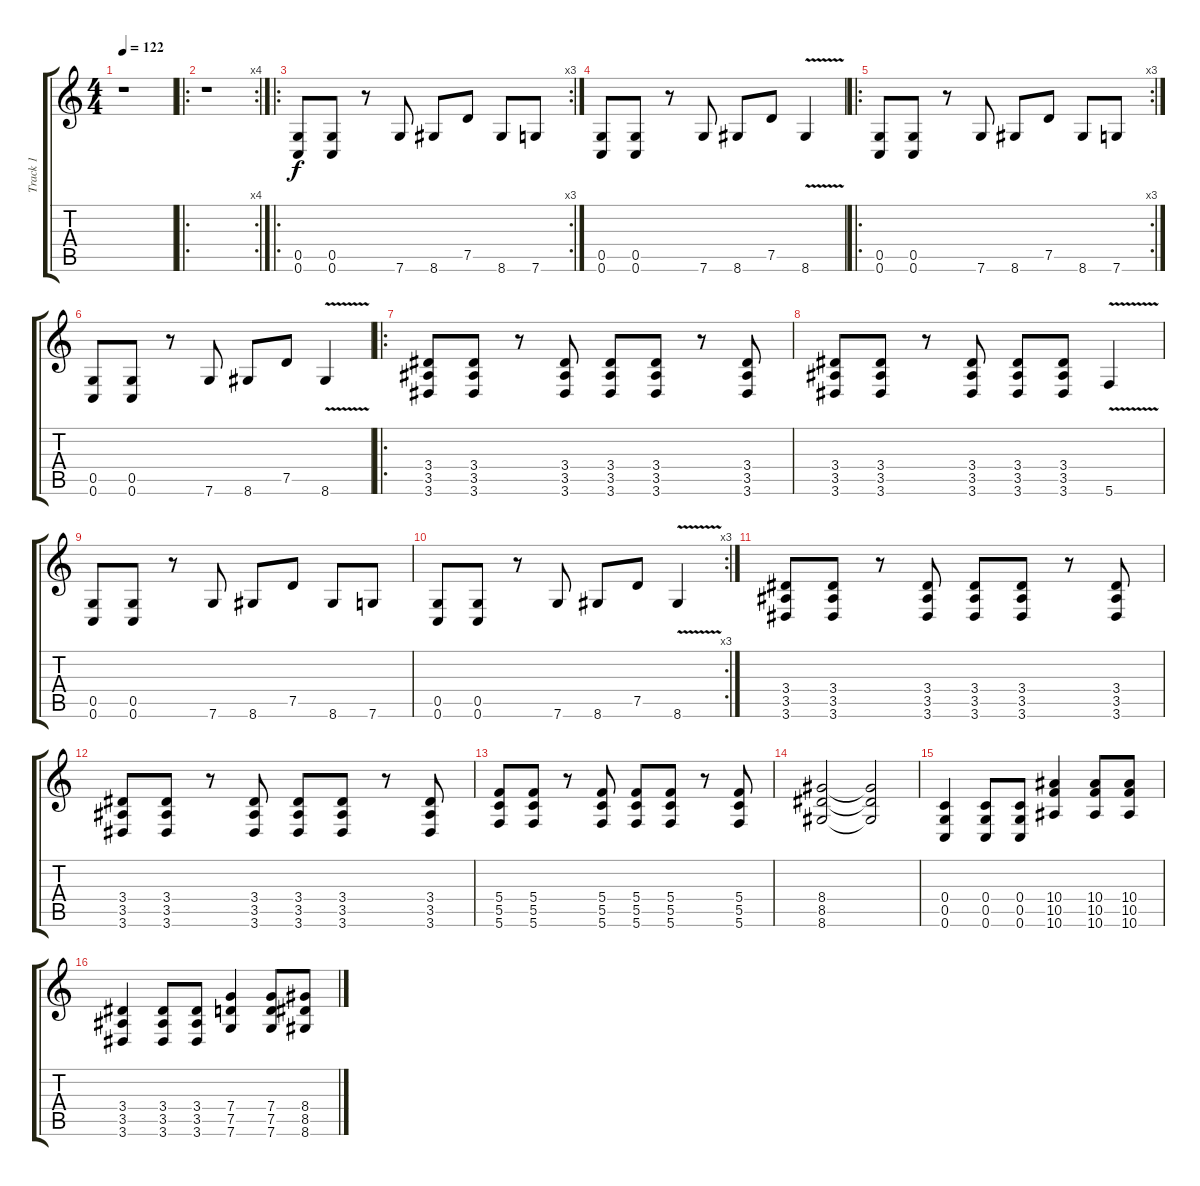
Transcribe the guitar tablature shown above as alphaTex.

\track ("Track 1" "Track 1") {instrument distortionguitar}
\staff {score tabs}
\tuning (D4 A3 F3 C3 G2 C2) {hide}
\ts (4 4)
\tempo 122
\clef g2
\ks c
r.1{dy f instrument distortionguitar} |
\ro
\rc 4
r.1 |
\ro
\rc 3
(0.5 0.6).8 (0.5 0.6).8 r.8 7.6.8 8.6.8 7.5.8 8.6.8 7.6.8 |
(0.5 0.6).8 (0.5 0.6).8 r.8 7.6.8 8.6.8 7.5.8 8.6{v}.4 |
\ro
\rc 3
(0.5 0.6).8 (0.5 0.6).8 r.8 7.6.8 8.6.8 7.5.8 8.6.8 7.6.8 |
(0.5 0.6).8 (0.5 0.6).8 r.8 7.6.8 8.6.8 7.5.8 8.6{v}.4 |
\ro
(3.4 3.5 3.6).8 (3.4 3.5 3.6).8 r.8 (3.4 3.5 3.6).8 (3.4 3.5 3.6).8 (3.4 3.5 3.6).8 r.8 (3.4 3.5 3.6).8 |
(3.4 3.5 3.6).8 (3.4 3.5 3.6).8 r.8 (3.4 3.5 3.6).8 (3.4 3.5 3.6).8 (3.4 3.5 3.6).8 5.6{v}.4 |
(0.5 0.6).8 (0.5 0.6).8 r.8 7.6.8 8.6.8 7.5.8 8.6.8 7.6.8 |
\rc 3
(0.5 0.6).8 (0.5 0.6).8 r.8 7.6.8 8.6.8 7.5.8 8.6{v}.4 |
(3.4 3.5 3.6).8 (3.4 3.5 3.6).8 r.8 (3.4 3.5 3.6).8 (3.4 3.5 3.6).8 (3.4 3.5 3.6).8 r.8 (3.4 3.5 3.6).8 |
(3.4 3.5 3.6).8 (3.4 3.5 3.6).8 r.8 (3.4 3.5 3.6).8 (3.4 3.5 3.6).8 (3.4 3.5 3.6).8 r.8 (3.4 3.5 3.6).8 |
(5.4 5.5 5.6).8 (5.4 5.5 5.6).8 r.8 (5.4 5.5 5.6).8 (5.4 5.5 5.6).8 (5.4 5.5 5.6).8 r.8 (5.4 5.5 5.6).8 |
(8.4 8.5 8.6).2 (8.4{t} 8.5{t} 8.6{t}).2 |
(0.4 0.5 0.6).4 (0.4 0.5 0.6).8 (0.4 0.5 0.6).8 (10.4 10.5 10.6).4 (10.4 10.5 10.6).8 (10.4 10.5 10.6).8 |
(3.4 3.5 3.6).4 (3.4 3.5 3.6).8 (3.4 3.5 3.6).8 (7.4 7.5 7.6).4 (7.4 7.5 7.6).8 (8.4 8.5 8.6).8
